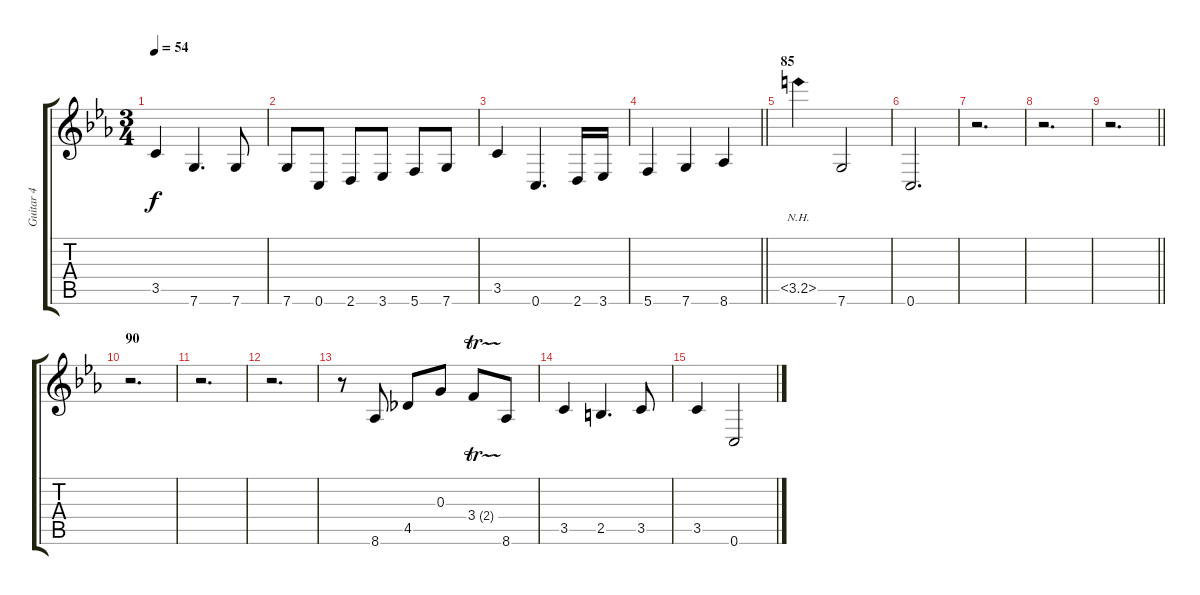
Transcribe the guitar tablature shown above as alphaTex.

\track ("Guitar 4" "Guitar 4") {instrument acousticguitarnylon}
\staff {score tabs}
\tuning (E4 B3 G3 D3 A2 C2) {hide}
\ts (3 4)
\tempo 54
\clef g2
\ks eb
3.5.4{dy f} 7.6.4{d} 7.6.8 |
7.6.8 0.6.8 2.6.8 3.6.8 5.6.8 7.6.8 |
3.5.4 0.6.4{d} 2.6.16 3.6.16 |
\barLineRight lightlight
5.6.4 7.6.4 8.6.4 |
\section ("" "85")
3.5{nh}.4 7.6.2 |
0.6.2{d} |
r.2{d} |
r.2{d} |
\barLineRight lightlight
r.2{d} |
\section ("" "90")
r.2{d} |
r.2{d} |
r.2{d} |
r.8 8.6.8 4.5.8 0.3.8 3.4{tr (2 16)}.8 8.6.8 |
3.5.4 2.5.4{d} 3.5.8 |
3.5.4 0.6.2
